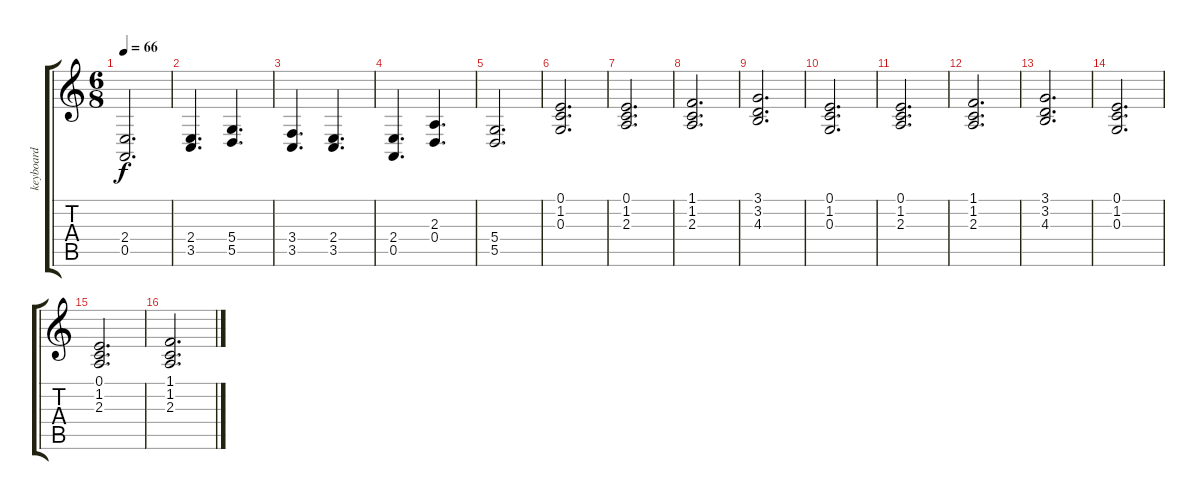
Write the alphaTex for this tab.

\track ("keyboard" "keyboard") {instrument fx2soundtrack}
\staff {score tabs}
\tuning (E4 B3 G3 D3 A2 E2) {hide}
\ts (6 8)
\tempo 66
\clef g2
\ks c
(2.4{t} 0.5{t}).2{d dy f} |
(2.4 3.5).4{d} (5.4 5.5).4{d} |
(3.4 3.5).4{d} (2.4 3.5).4{d} |
(2.4 0.5).4{d} (2.3 0.4).4{d} |
(5.4 5.5).2{d} |
(0.1 1.2 0.3).2{d instrument churchorgan} |
(0.1 1.2 2.3).2{d} |
(1.1 1.2 2.3).2{d} |
(3.1 3.2 4.3).2{d} |
(0.1 1.2 0.3).2{d} |
(0.1 1.2 2.3).2{d} |
(1.1 1.2 2.3).2{d} |
(3.1 3.2 4.3).2{d} |
(0.1 1.2 0.3).2{d} |
(0.1 1.2 2.3).2{d} |
(1.1 1.2 2.3).2{d}
